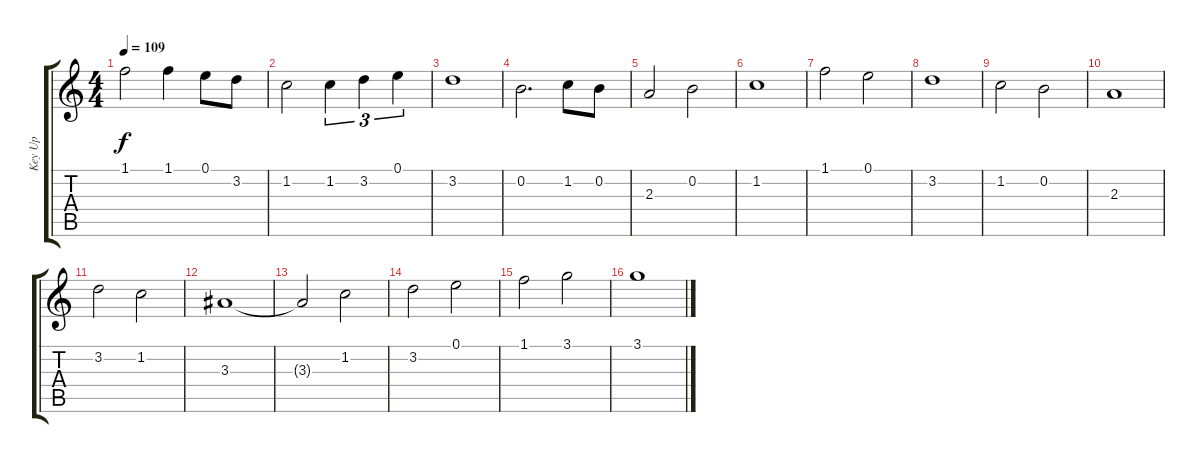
\track ("Key Up" "Key Up") {instrument stringensemble1}
\staff {score tabs}
\tuning (E5 B4 G4 D4 A3 E3) {hide}
\ts (4 4)
\tempo 109
\clef g2
\ks c
1.1.2{dy f} 1.1.4 0.1.8 3.2.8 |
1.2.2 1.2.4{tu (3 2)} 3.2.4{tu (3 2)} 0.1.4{tu (3 2)} |
3.2.1 |
0.2.2{d} 1.2.8 0.2.8 |
2.3.2 0.2.2 |
1.2.1 |
1.1.2 0.1.2 |
3.2.1 |
1.2.2 0.2.2 |
2.3.1 |
3.2.2 1.2.2 |
3.3.1 |
3.3{t}.2 1.2.2 |
3.2.2 0.1.2 |
1.1.2 3.1.2 |
3.1.1
